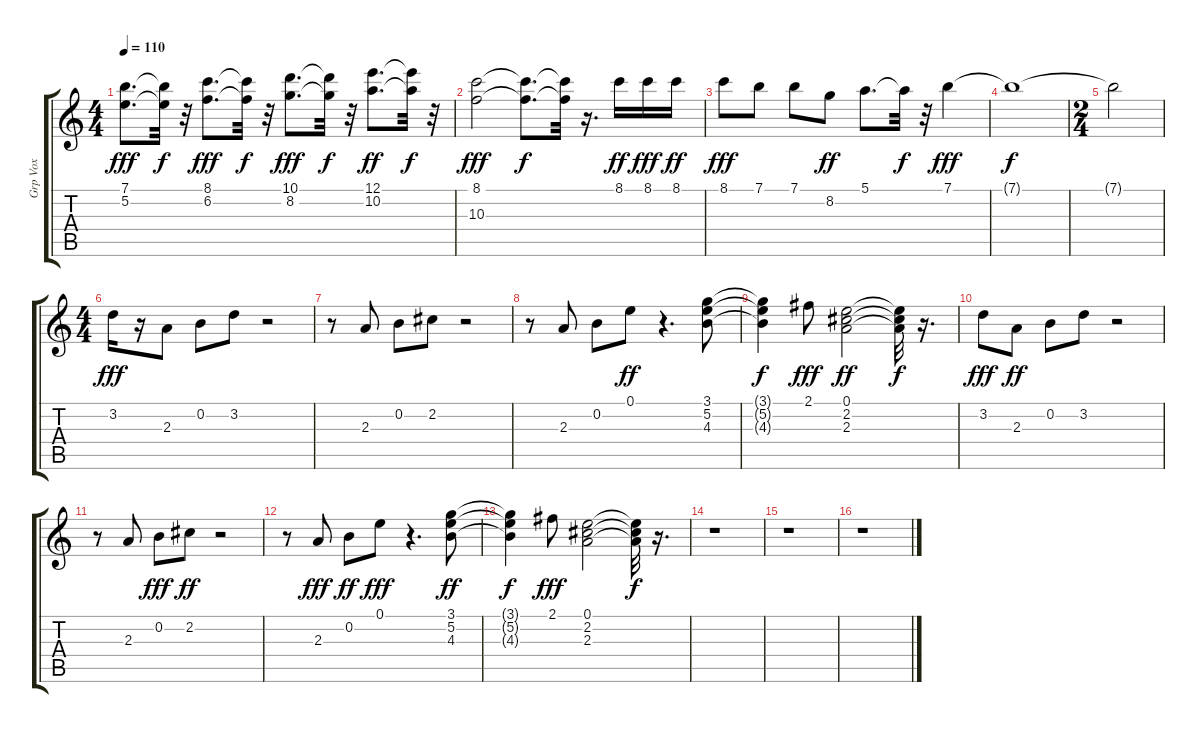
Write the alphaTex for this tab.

\track ("Grp Vox " "Grp Vox ") {instrument acousticguitarsteel}
\staff {score tabs}
\tuning (E4 B3 G3 D3 A2 E2) {hide}
\ts (4 4)
\tempo 110
\clef g2
\ks c
(7.1 5.2).8{d dy fff} (7.1{t} 5.2{t}).32{dy f} r.32 (8.1 6.2).8{d dy fff} (8.1{t} 6.2{t}).32{dy f} r.32 (10.1 8.2).8{d dy fff} (10.1{t} 8.2{t}).32{dy f} r.32 (12.1 10.2).8{d dy ff} (12.1{t} 10.2{t}).32{dy f} r.32 |
(8.1 10.3).2{dy fff} (8.1{t} 10.3{t}).8{d dy f} (8.1{t} 10.3{t}).32 r.16{d} 8.1.16{dy ff} 8.1.16{dy fff} 8.1.16{dy ff} |
8.1.8{dy fff} 7.1.8 7.1.8 8.2.8{dy ff} 5.1.8{d} 5.1{t}.32{dy f} r.32 7.1.4{dy fff} |
7.1{t}.1{dy f} |
\ts (2 4)
7.1{t}.2 |
\ts (4 4)
3.2.16{dy fff} r.16 2.3.8 0.2.8 3.2.8 r.2 |
r.8 2.3.8 0.2.8 2.2.8 r.2 |
r.8 2.3.8 0.2.8 0.1.8{dy ff} r.4{d} (3.1 5.2 4.3).8 |
(3.1{t} 5.2{t} 4.3{t}).4{dy f} 2.1.8{dy fff} (0.1 2.2 2.3).2{dy ff} (0.1{t} 2.2{t} 2.3{t}).32{dy f} r.16{d} |
3.2.8{dy fff} 2.3.8{dy ff} 0.2.8 3.2.8 r.2 |
r.8 2.3.8 0.2.8{dy fff} 2.2.8{dy ff} r.2 |
r.8 2.3.8{dy fff} 0.2.8{dy ff} 0.1.8{dy fff} r.4{d} (3.1 5.2 4.3).8{dy ff} |
(3.1{t} 5.2{t} 4.3{t}).4{dy f} 2.1.8{dy fff} (0.1 2.2 2.3).2 (0.1{t} 2.2{t} 2.3{t}).32{dy f} r.16{d} |
r.1 |
r.1 |
r.1
